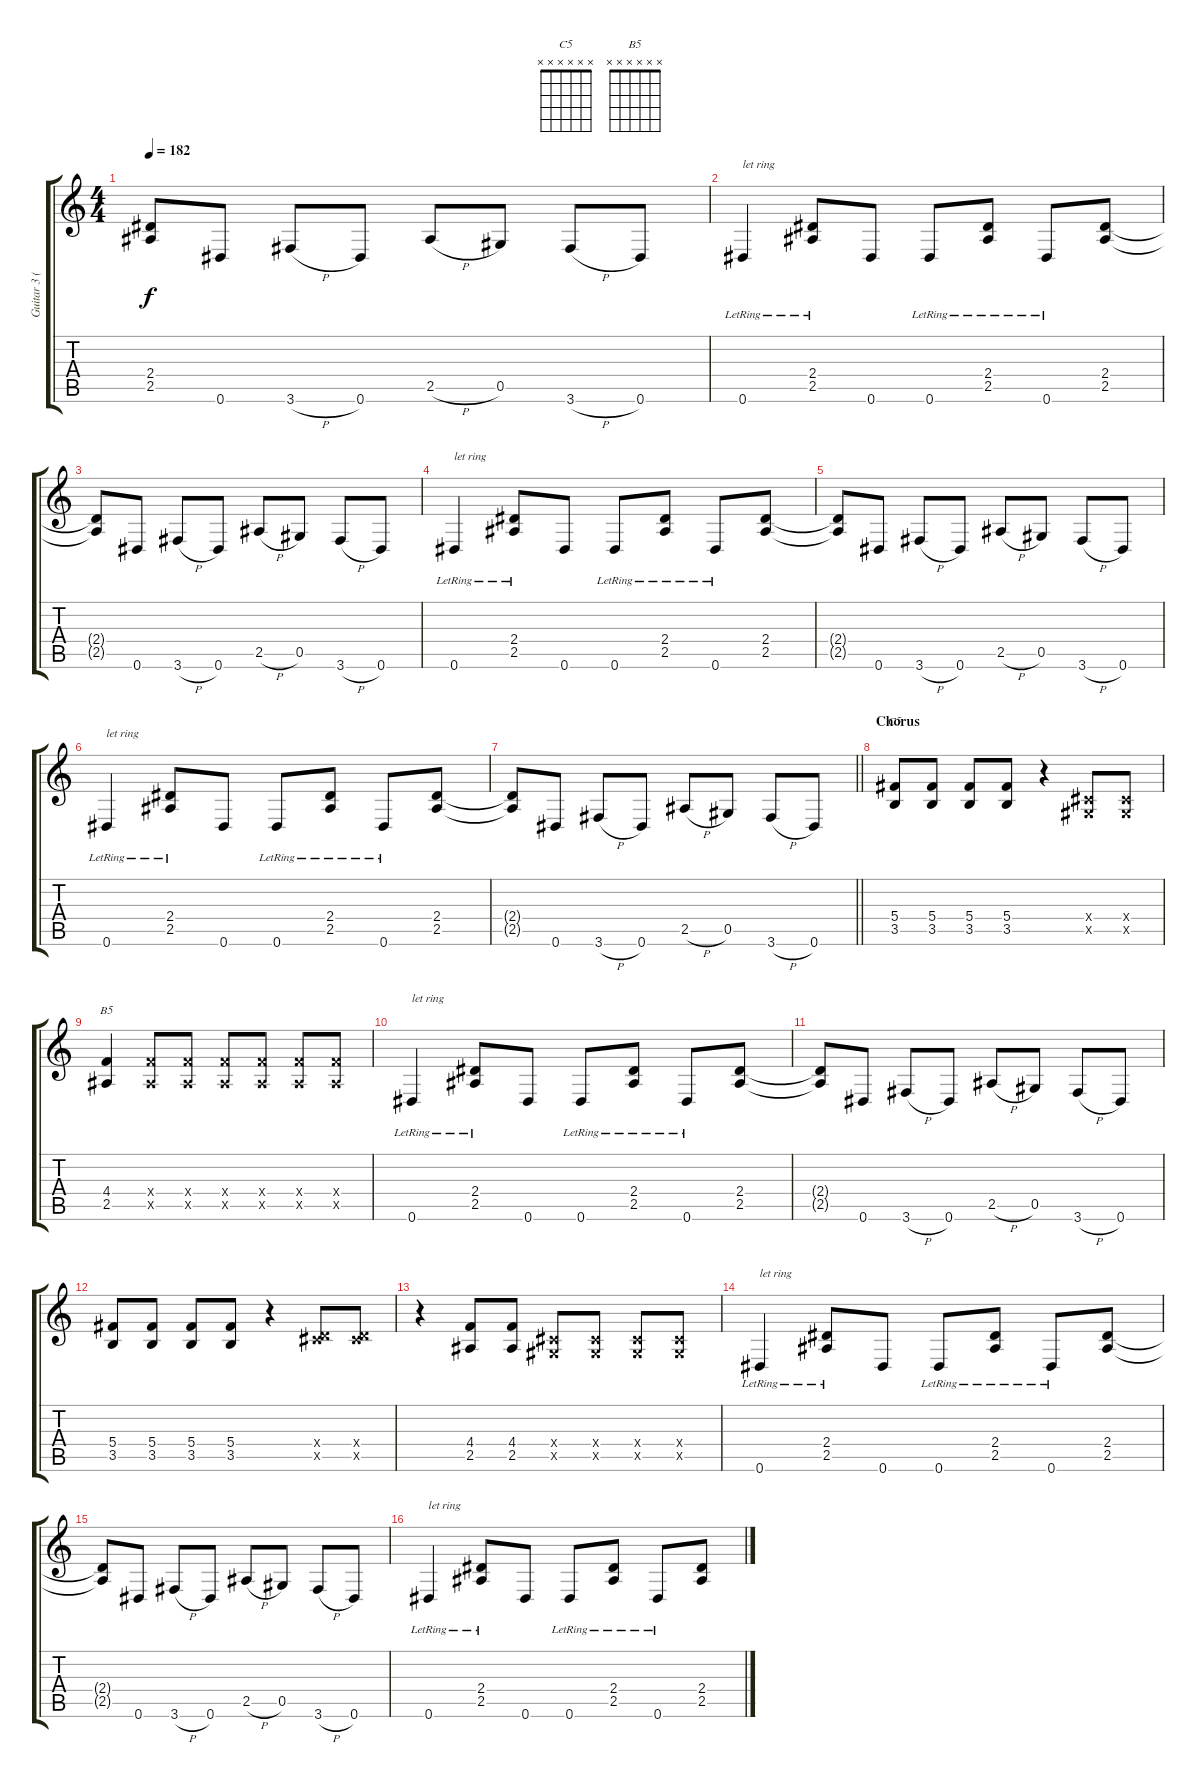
\track ("Guitar 3 (Izzy)" "Guitar 3 (") {instrument overdrivenguitar}
\staff {score tabs}
\tuning (Eb4 Bb3 Gb3 Db3 Ab2 Eb2) {hide}
\chord ("C5" x x x x x x)
\chord ("B5" x x x x x x)
\ts (4 4)
\tempo 182
\clef g2
\ks c
(2.4{t} 2.5{t}).8{dy f} 0.6.8 3.6{h}.8 0.6.8 2.5{h}.8 0.5.8 3.6{h}.8 0.6.8 |
0.6{lr}.4{txt "let ring"} (2.4{lr} 2.5{lr}).8 0.6.8 0.6{lr}.8 (2.4{lr} 2.5{lr}).8 0.6{lr}.8 (2.4 2.5).8 |
(2.4{t} 2.5{t}).8 0.6.8 3.6{h}.8 0.6.8 2.5{h}.8 0.5.8 3.6{h}.8 0.6.8 |
0.6{lr}.4{txt "let ring"} (2.4{lr} 2.5{lr}).8 0.6.8 0.6{lr}.8 (2.4{lr} 2.5{lr}).8 0.6{lr}.8 (2.4 2.5).8 |
(2.4{t} 2.5{t}).8 0.6.8 3.6{h}.8 0.6.8 2.5{h}.8 0.5.8 3.6{h}.8 0.6.8 |
0.6{lr}.4{txt "let ring"} (2.4{lr} 2.5{lr}).8 0.6.8 0.6{lr}.8 (2.4{lr} 2.5{lr}).8 0.6{lr}.8 (2.4 2.5).8 |
\barLineRight lightlight
(2.4{t} 2.5{t}).8 0.6.8 3.6{h}.8 0.6.8 2.5{h}.8 0.5.8 3.6{h}.8 0.6.8 |
\section ("" "Chorus")
(5.4 3.5).8{ch "C5"} (5.4 3.5).8 (5.4 3.5).8 (5.4 3.5).8 r.4 (0.4{x} 0.5{x}).8 (0.4{x} 0.5{x}).8 |
(4.4 2.5).4{ch "B5"} (4.4{x} 2.5{x}).8 (4.4{x} 2.5{x}).8 (4.4{x} 2.5{x}).8 (4.4{x} 2.5{x}).8 (4.4{x} 2.5{x}).8 (4.4{x} 2.5{x}).8 |
0.6{lr}.4{txt "let ring"} (2.4{lr} 2.5{lr}).8 0.6.8 0.6{lr}.8 (2.4{lr} 2.5{lr}).8 0.6{lr}.8 (2.4 2.5).8 |
(2.4{t} 2.5{t}).8 0.6.8 3.6{h}.8 0.6.8 2.5{h}.8 0.5.8 3.6{h}.8 0.6.8 |
(5.4 3.5).8 (5.4 3.5).8 (5.4 3.5).8 (5.4 3.5).8 r.4 (0.4{x} 6.5{x}).8 (0.4{x} 6.5{x}).8 |
r.4 (4.4 2.5).8 (4.4 2.5).8 (0.4{x} 0.5{x}).8 (0.4{x} 0.5{x}).8 (0.4{x} 0.5{x}).8 (0.4{x} 0.5{x}).8 |
0.6{lr}.4{txt "let ring"} (2.4{lr} 2.5{lr}).8 0.6.8 0.6{lr}.8 (2.4{lr} 2.5{lr}).8 0.6{lr}.8 (2.4 2.5).8 |
(2.4{t} 2.5{t}).8 0.6.8 3.6{h}.8 0.6.8 2.5{h}.8 0.5.8 3.6{h}.8 0.6.8 |
0.6{lr}.4{txt "let ring"} (2.4{lr} 2.5{lr}).8 0.6.8 0.6{lr}.8 (2.4{lr} 2.5{lr}).8 0.6{lr}.8 (2.4 2.5).8
